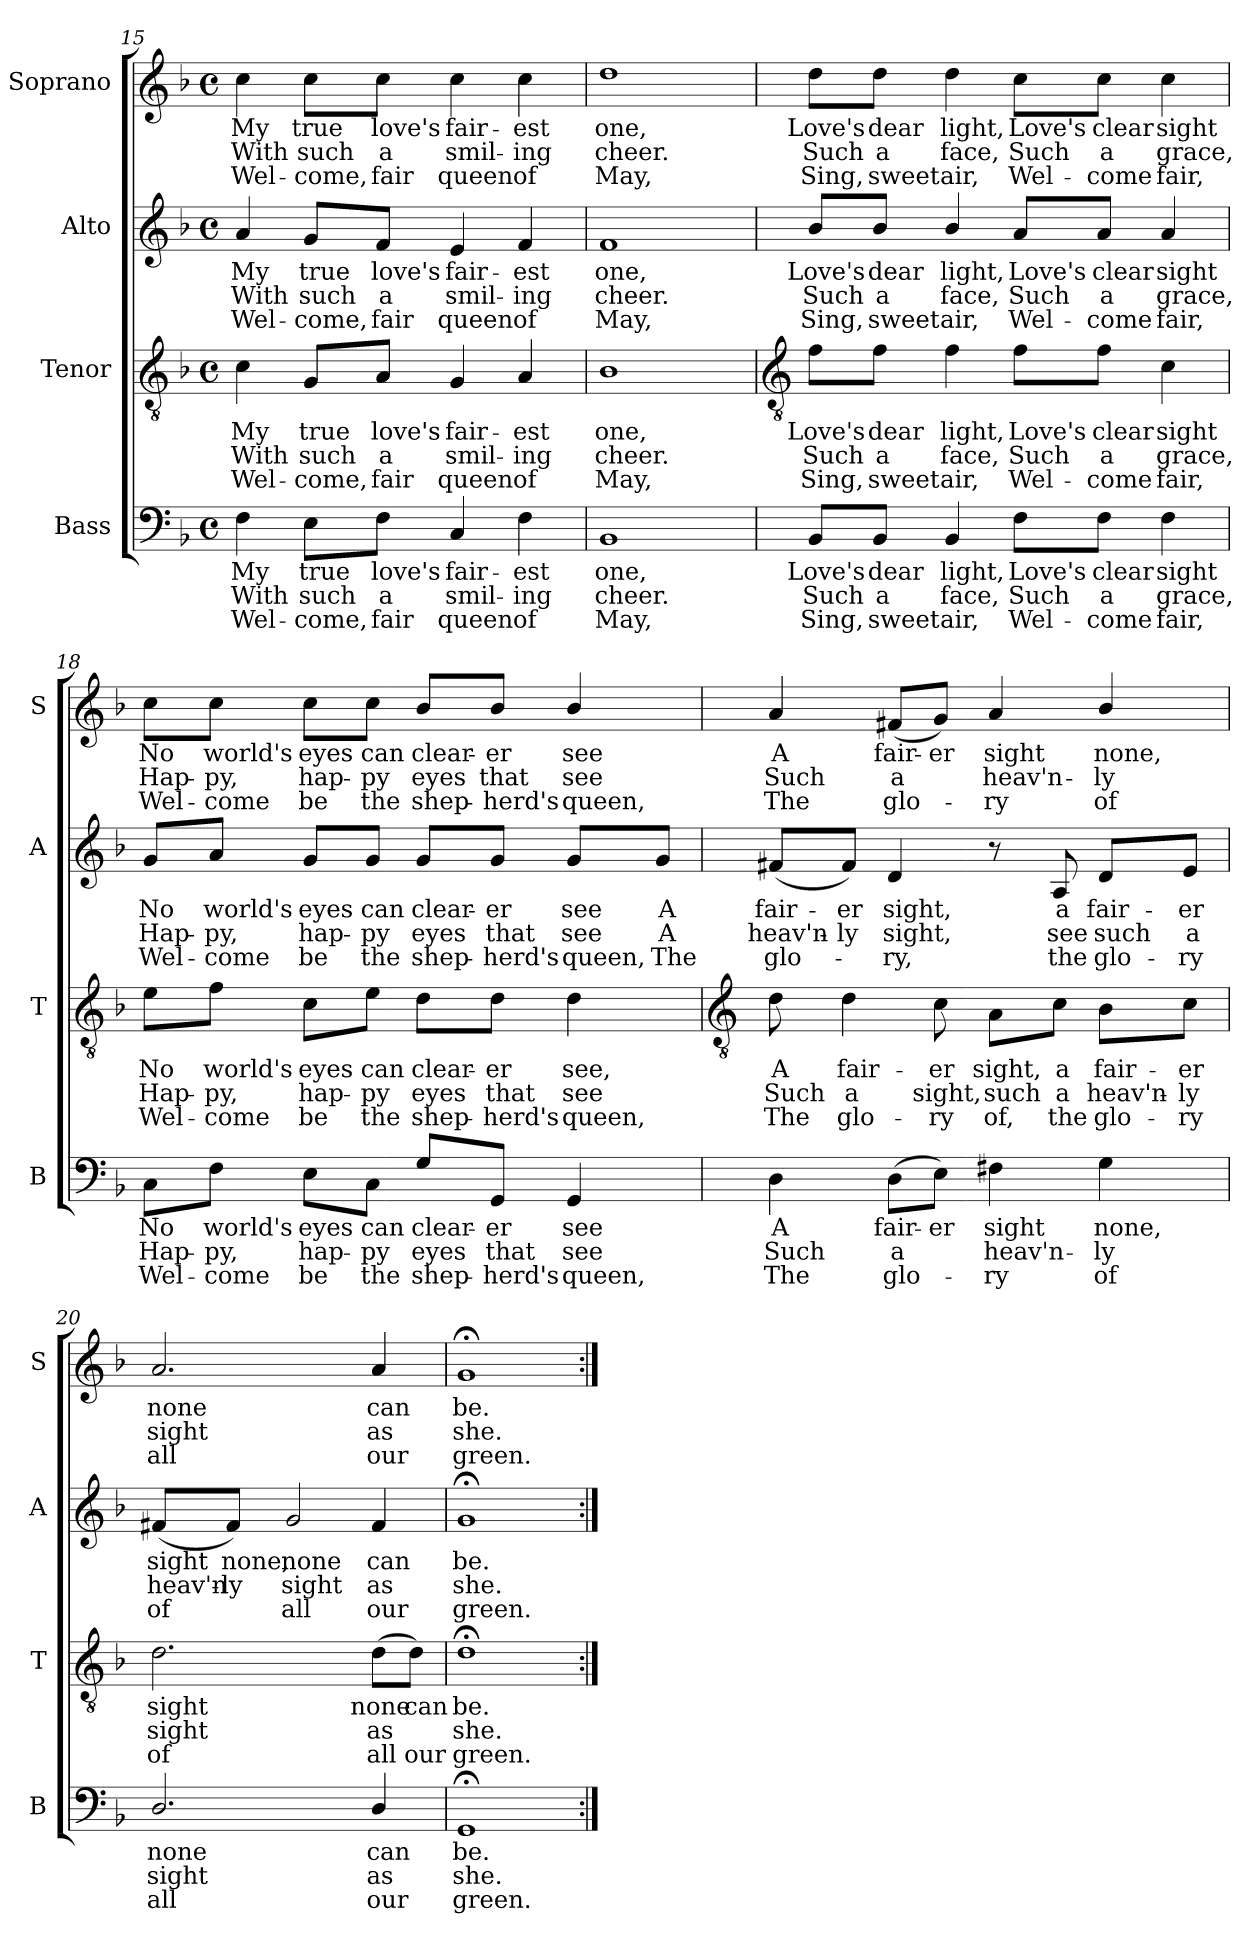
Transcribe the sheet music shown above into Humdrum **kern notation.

**kern	**text	**text	**text	**kern	**text	**text	**text	**kern	**text	**text	**text	**kern	**text	**text	**text
*part4	*part4	*part4	*part4	*part3	*part3	*part3	*part3	*part2	*part2	*part2	*part2	*part1	*part1	*part1	*part1
*staff4	*staff4	*staff4	*staff4	*staff3	*staff3	*staff3	*staff3	*staff2	*staff2	*staff2	*staff2	*staff1	*staff1	*staff1	*staff1
*I"Bass	*	*	*	*I"Tenor	*	*	*	*I"Alto	*	*	*	*I"Soprano	*	*	*
*I'B	*	*	*	*I'T	*	*	*	*I'A	*	*	*	*I'S	*	*	*
*clefF4	*	*	*	*clefGv2	*	*	*	*clefG2	*	*	*	*clefG2	*	*	*
*k[b-]	*	*	*	*k[b-]	*	*	*	*k[b-]	*	*	*	*k[b-]	*	*	*
*F:	*	*	*	*F:	*	*	*	*F:	*	*	*	*F:	*	*	*
*M4/4	*	*	*	*M4/4	*	*	*	*M4/4	*	*	*	*M4/4	*	*	*
*met(c)	*	*	*	*met(c)	*	*	*	*met(c)	*	*	*	*met(c)	*	*	*
=15	=15	=15	=15	=15	=15	=15	=15	=15	=15	=15	=15	=15	=15	=15	=15
!	!LO:LY:b	!LO:LY:b	!LO:LY:b	!	!LO:LY:b	!LO:LY:b	!LO:LY:b	!	!LO:LY:b	!LO:LY:b	!LO:LY:b	!	!LO:LY:b	!LO:LY:b	!LO:LY:b
4F	My	With	Wel-	4c	My	With	Wel-	4a	My	With	Wel-	4cc	My	With	Wel-
!	!LO:LY:b	!LO:LY:b	!LO:LY:b	!	!LO:LY:b	!LO:LY:b	!LO:LY:b	!	!LO:LY:b	!LO:LY:b	!LO:LY:b	!	!LO:LY:b	!LO:LY:b	!LO:LY:b
8E\L	-true	such	come,	8G/L	-true	such	come,	8g/L	-true	such	come,	8cc\L	-true	such	come,
!	!LO:LY:b	!LO:LY:b	!LO:LY:b	!	!LO:LY:b	!LO:LY:b	!LO:LY:b	!	!LO:LY:b	!LO:LY:b	!LO:LY:b	!	!LO:LY:b	!LO:LY:b	!LO:LY:b
8F\J	love's	a	fair	8A/J	love's	a	fair	8f/J	love's	a	fair	8cc\J	love's	a	fair
!	!LO:LY:b	!LO:LY:b	!LO:LY:b	!	!LO:LY:b	!LO:LY:b	!LO:LY:b	!	!LO:LY:b	!LO:LY:b	!LO:LY:b	!	!LO:LY:b	!LO:LY:b	!LO:LY:b
4C	fair-	-smil-	-queen	4G	fair-	-smil-	-queen	4e	fair-	-smil-	-queen	4cc	fair-	-smil-	-queen
!	!LO:LY:b	!LO:LY:b	!LO:LY:b	!	!LO:LY:b	!LO:LY:b	!LO:LY:b	!	!LO:LY:b	!LO:LY:b	!LO:LY:b	!	!LO:LY:b	!LO:LY:b	!LO:LY:b
4F	est	ing	of	4A	est	ing	of	4f	est	ing	of	4cc	est	ing	of
=16	=16	=16	=16	=16	=16	=16	=16	=16	=16	=16	=16	=16	=16	=16	=16
!	!LO:LY:b	!LO:LY:b	!LO:LY:b	!	!LO:LY:b	!LO:LY:b	!LO:LY:b	!	!LO:LY:b	!LO:LY:b	!LO:LY:b	!	!LO:LY:b	!LO:LY:b	!LO:LY:b
1BB-	one,	cheer.	May,	1B-	one,	cheer.	May,	1f	one,	cheer.	May,	1dd	one,	cheer.	May,
!!LO:LB:g=z
=17	=17	=17	=17	=17	=17	=17	=17	=17	=17	=17	=17	=17	=17	=17	=17
*	*	*	*	*clefGv2	*	*	*	*	*	*	*	*	*	*	*
!	!LO:LY:b	!LO:LY:b	!LO:LY:b	!	!LO:LY:b	!LO:LY:b	!LO:LY:b	!	!LO:LY:b	!LO:LY:b	!LO:LY:b	!	!LO:LY:b	!LO:LY:b	!LO:LY:b
8BB-/L	Love's	Such	Sing,	8f\L	Love's	Such	Sing,	8b-/L	Love's	Such	Sing,	8dd\L	Love's	Such	Sing,
!	!LO:LY:b	!LO:LY:b	!LO:LY:b	!	!LO:LY:b	!LO:LY:b	!LO:LY:b	!	!LO:LY:b	!LO:LY:b	!LO:LY:b	!	!LO:LY:b	!LO:LY:b	!LO:LY:b
8BB-/J	dear	a	sweet	8f\J	dear	a	sweet	8b-/J	dear	a	sweet	8dd\J	dear	a	sweet
!	!LO:LY:b	!LO:LY:b	!LO:LY:b	!	!LO:LY:b	!LO:LY:b	!LO:LY:b	!	!LO:LY:b	!LO:LY:b	!LO:LY:b	!	!LO:LY:b	!LO:LY:b	!LO:LY:b
4BB-	light,	face,	air,	4f	light,	face,	air,	4b-/	light,	face,	air,	4dd	light,	face,	air,
!	!LO:LY:b	!LO:LY:b	!LO:LY:b	!	!LO:LY:b	!LO:LY:b	!LO:LY:b	!	!LO:LY:b	!LO:LY:b	!LO:LY:b	!	!LO:LY:b	!LO:LY:b	!LO:LY:b
8F\L	Love's	Such	Wel-	8f\L	Love's	Such	Wel-	8a/L	Love's	Such	Wel-	8cc\L	Love's	Such	Wel-
!	!LO:LY:b	!LO:LY:b	!LO:LY:b	!	!LO:LY:b	!LO:LY:b	!LO:LY:b	!	!LO:LY:b	!LO:LY:b	!LO:LY:b	!	!LO:LY:b	!LO:LY:b	!LO:LY:b
8F\J	-clear	a	come	8f\J	-clear	a	come	8a/J	-clear	a	come	8cc\J	-clear	a	come
!	!LO:LY:b	!LO:LY:b	!LO:LY:b	!	!LO:LY:b	!LO:LY:b	!LO:LY:b	!	!LO:LY:b	!LO:LY:b	!LO:LY:b	!	!LO:LY:b	!LO:LY:b	!LO:LY:b
4F	sight	grace,	fair,	4c	sight	grace,	fair,	4a	sight	grace,	fair,	4cc	sight	grace,	fair,
=18	=18	=18	=18	=18	=18	=18	=18	=18	=18	=18	=18	=18	=18	=18	=18
!	!LO:LY:b	!LO:LY:b	!LO:LY:b	!	!LO:LY:b	!LO:LY:b	!LO:LY:b	!	!LO:LY:b	!LO:LY:b	!LO:LY:b	!	!LO:LY:b	!LO:LY:b	!LO:LY:b
8C\L	No	Hap-	-Wel-	8e\L	No	Hap-	-Wel-	8g/L	No	Hap-	-Wel-	8cc\L	No	Hap-	-Wel-
!	!LO:LY:b	!LO:LY:b	!LO:LY:b	!	!LO:LY:b	!LO:LY:b	!LO:LY:b	!	!LO:LY:b	!LO:LY:b	!LO:LY:b	!	!LO:LY:b	!LO:LY:b	!LO:LY:b
8F\J	-world's	py,	come	8f\J	-world's	py,	come	8a/J	-world's	py,	come	8cc\J	-world's	py,	come
!	!LO:LY:b	!LO:LY:b	!LO:LY:b	!	!LO:LY:b	!LO:LY:b	!LO:LY:b	!	!LO:LY:b	!LO:LY:b	!LO:LY:b	!	!LO:LY:b	!LO:LY:b	!LO:LY:b
8E\L	eyes	hap-	-be	8c\L	eyes	hap-	-be	8g/L	eyes	hap-	-be	8cc\L	eyes	hap-	-be
!	!LO:LY:b	!LO:LY:b	!LO:LY:b	!	!LO:LY:b	!LO:LY:b	!LO:LY:b	!	!LO:LY:b	!LO:LY:b	!LO:LY:b	!	!LO:LY:b	!LO:LY:b	!LO:LY:b
8C\J	can	py	the	8e\J	can	py	the	8g/J	can	py	the	8cc\J	can	py	the
!	!LO:LY:b	!LO:LY:b	!LO:LY:b	!	!LO:LY:b	!LO:LY:b	!LO:LY:b	!	!LO:LY:b	!LO:LY:b	!LO:LY:b	!	!LO:LY:b	!LO:LY:b	!LO:LY:b
8G/L	clear-	-eyes	shep-	8d\L	clear-	-eyes	shep-	8g/L	clear-	-eyes	shep-	8b-/L	clear-	-eyes	shep-
!	!LO:LY:b	!LO:LY:b	!LO:LY:b	!	!LO:LY:b	!LO:LY:b	!LO:LY:b	!	!LO:LY:b	!LO:LY:b	!LO:LY:b	!	!LO:LY:b	!LO:LY:b	!LO:LY:b
8GG/J	-er	that	herd's	8d\J	-er	that	herd's	8g/J	-er	that	herd's	8b-/J	-er	that	herd's
!	!LO:LY:b	!LO:LY:b	!LO:LY:b	!	!LO:LY:b	!LO:LY:b	!LO:LY:b	!	!LO:LY:b	!LO:LY:b	!LO:LY:b	!	!LO:LY:b	!LO:LY:b	!LO:LY:b
4GG	see	see	queen,	4d	see,	see	queen,	8g/L	see	see	queen,	4b-/	see	see	queen,
!	!	!	!	!	!	!	!	!	!LO:LY:b	!LO:LY:b	!LO:LY:b	!	!	!	!
.	.	.	.	.	.	.	.	8g/J	A	A	The	.	.	.	.
!!LO:LB:g=z
=19	=19	=19	=19	=19	=19	=19	=19	=19	=19	=19	=19	=19	=19	=19	=19
*	*	*	*	*clefGv2	*	*	*	*	*	*	*	*	*	*	*
!	!LO:LY:b	!LO:LY:b	!LO:LY:b	!	!LO:LY:b	!LO:LY:b	!LO:LY:b	!	!LO:LY:b	!LO:LY:b	!LO:LY:b	!	!LO:LY:b	!LO:LY:b	!LO:LY:b
4D	A	Such	The	8d	A	Such	The	(<8f#X/L	fair-	-heav'n-	-glo-	4a	A	Such	The
!	!	!	!	!	!LO:LY:b	!LO:LY:b	!LO:LY:b	!	!LO:LY:b	!LO:LY:b	!	!	!	!	!
.	.	.	.	4d	fair-	-a	glo-	8f#/J)	er	ly	.	.	.	.	.
!	!LO:LY:b	!LO:LY:b	!LO:LY:b	!	!	!	!	!	!LO:LY:b	!LO:LY:b	!LO:LY:b	!	!LO:LY:b	!LO:LY:b	!LO:LY:b
(>8D\L	fair-	-a	glo-	.	.	.	.	4d	sight,	sight,	ry,	(<8f#X/L	fair-	-a	glo-
!	!LO:LY:b	!	!	!	!LO:LY:b	!LO:LY:b	!LO:LY:b	!	!	!	!	!	!LO:LY:b	!	!
8E\J)	er	.	.	8c	-er	sight,	ry	.	.	.	.	8g/J)	er	.	.
!	!LO:LY:b	!LO:LY:b	!LO:LY:b	!	!LO:LY:b	!LO:LY:b	!LO:LY:b	!	!	!	!	!	!LO:LY:b	!LO:LY:b	!LO:LY:b
4F#X	sight	heav'n-	-ry	8A\L	sight,	such	of,	8r	.	.	.	4a	sight	heav'n-	-ry
!	!	!	!	!	!LO:LY:b	!LO:LY:b	!LO:LY:b	!	!LO:LY:b	!LO:LY:b	!LO:LY:b	!	!	!	!
.	.	.	.	8c\J	a	a	the	8A	a	see	the	.	.	.	.
!	!LO:LY:b	!LO:LY:b	!LO:LY:b	!	!LO:LY:b	!LO:LY:b	!LO:LY:b	!	!LO:LY:b	!LO:LY:b	!LO:LY:b	!	!LO:LY:b	!LO:LY:b	!LO:LY:b
4G	none,	ly	of	8B-\L	fair-	-heav'n-	-glo-	8d/L	fair-	-such	glo-	4b-/	none,	ly	of
!	!	!	!	!	!LO:LY:b	!LO:LY:b	!LO:LY:b	!	!LO:LY:b	!LO:LY:b	!LO:LY:b	!	!	!	!
.	.	.	.	8c\J	-er	ly	ry	8e/J	-er	a	ry	.	.	.	.
=20	=20	=20	=20	=20	=20	=20	=20	=20	=20	=20	=20	=20	=20	=20	=20
!	!LO:LY:b	!LO:LY:b	!LO:LY:b	!	!LO:LY:b	!LO:LY:b	!LO:LY:b	!	!LO:LY:b	!LO:LY:b	!LO:LY:b	!	!LO:LY:b	!LO:LY:b	!LO:LY:b
2.D/	none	sight	all	2.d	sight	sight	of	(<8f#X/L	sight	heav'n-	-of	2.a	none	sight	all
!	!	!	!	!	!	!	!	!	!LO:LY:b	!LO:LY:b	!	!	!	!	!
.	.	.	.	.	.	.	.	8f#/J)	none,	ly	.	.	.	.	.
!	!	!	!	!	!	!	!	!	!LO:LY:b	!LO:LY:b	!LO:LY:b	!	!	!	!
.	.	.	.	.	.	.	.	2g	none	sight	all	.	.	.	.
!	!LO:LY:b	!LO:LY:b	!LO:LY:b	!	!LO:LY:b	!LO:LY:b	!LO:LY:b	!	!LO:LY:b	!LO:LY:b	!LO:LY:b	!	!LO:LY:b	!LO:LY:b	!LO:LY:b
4D/	can	as	our	(>8d\L	none	as	all	4f#	can	as	our	4a	can	as	our
!	!	!	!	!	!LO:LY:b	!	!LO:LY:b	!	!	!	!	!	!	!	!
.	.	.	.	8d\J)	can	.	our	.	.	.	.	.	.	.	.
=21	=21	=21	=21	=21	=21	=21	=21	=21	=21	=21	=21	=21	=21	=21	=21
!	!LO:LY:b	!LO:LY:b	!LO:LY:b	!	!LO:LY:b	!LO:LY:b	!LO:LY:b	!	!LO:LY:b	!LO:LY:b	!LO:LY:b	!	!LO:LY:b	!LO:LY:b	!LO:LY:b
1GG;<	be.	she.	green.	1d;<	be.	she.	green.	1g;<	be.	she.	green.	1g;<	be.	she.	green.
=:|!	=:|!	=:|!	=:|!	=:|!	=:|!	=:|!	=:|!	=:|!	=:|!	=:|!	=:|!	=:|!	=:|!	=:|!	=:|!
*-	*-	*-	*-	*-	*-	*-	*-	*-	*-	*-	*-	*-	*-	*-	*-
